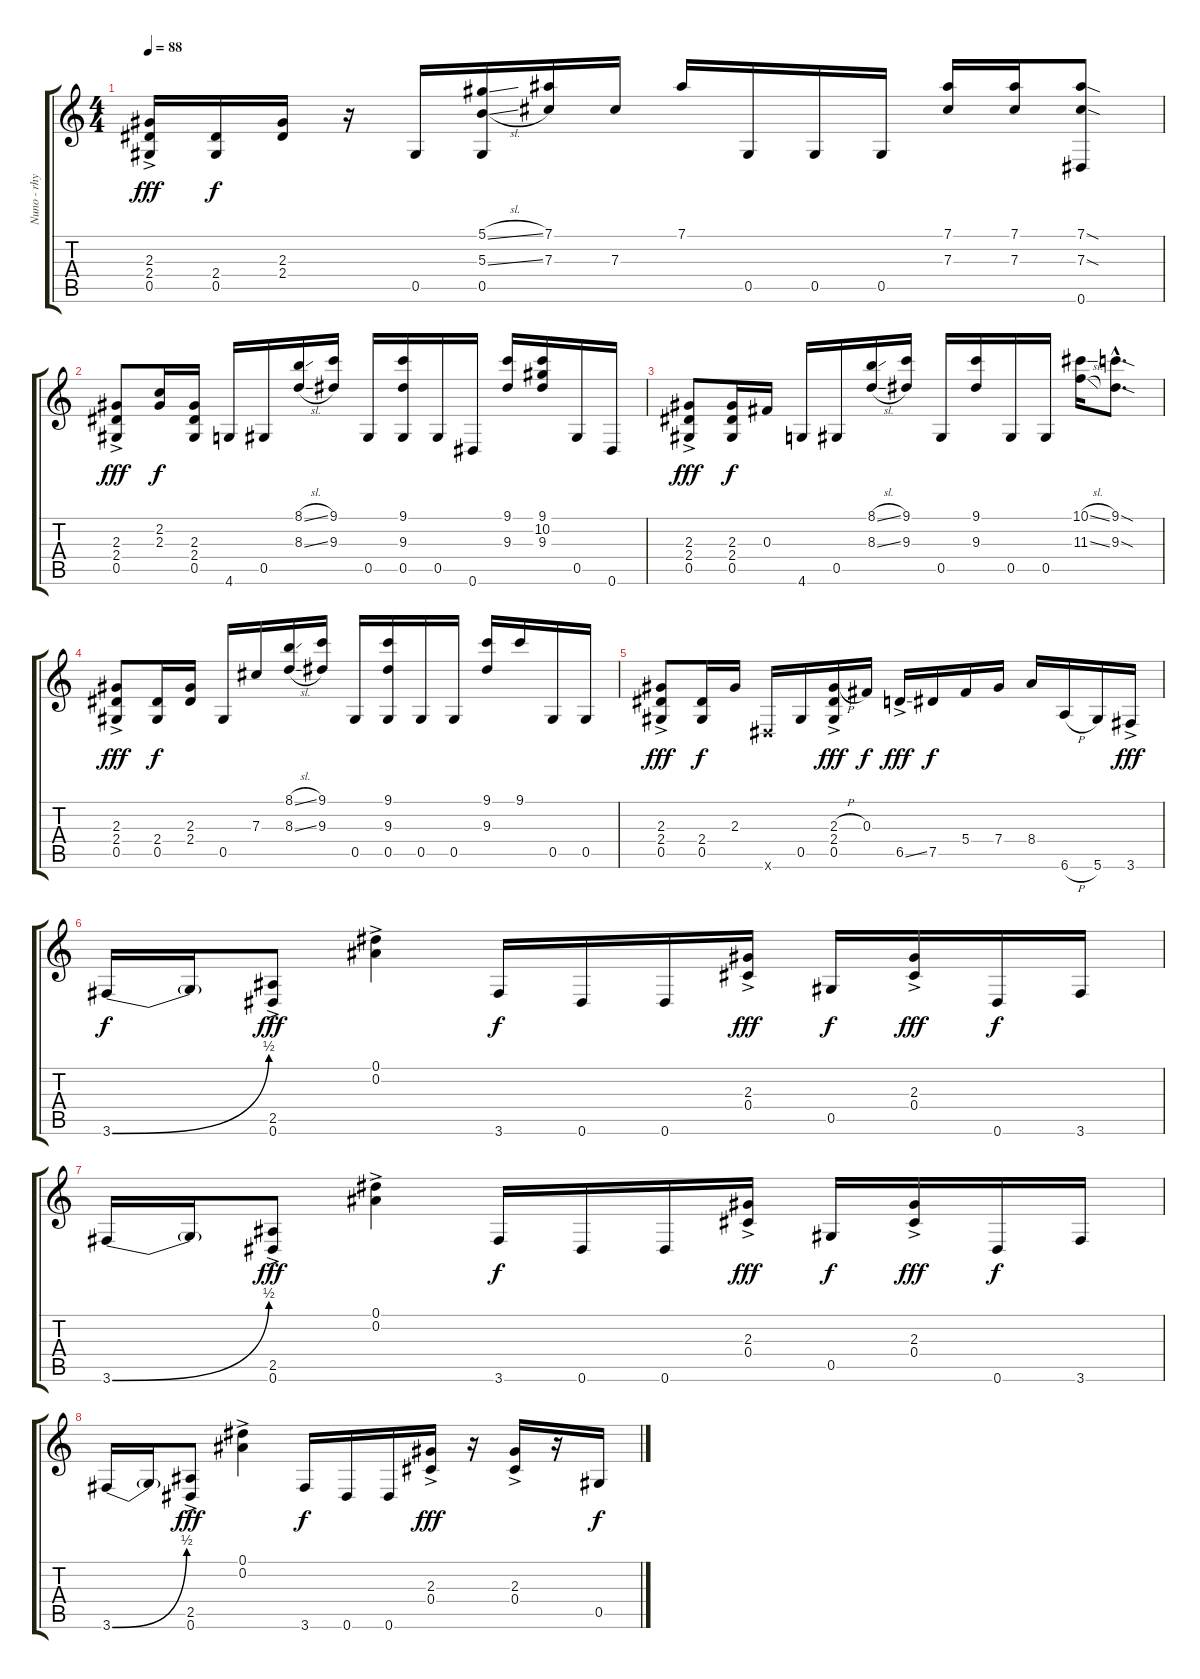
\track ("Nuno - rhythm" "Nuno - rhy") {instrument distortionguitar}
\staff {score tabs}
\tuning (Eb4 Bb3 Gb3 Db3 Ab2 Eb2) {hide}
\ts (4 4)
\tempo 88
\clef g2
\ks c
(2.3{ac} 2.4{ac} 0.5{ac}).16{dy fff} (2.4 0.5).16{dy f} (2.3 2.4).16 r.16 0.5.16 (5.1{sl} 5.3{sl} 0.5).16 (7.1 7.3).16 7.3.16 7.1.16 0.5.16 0.5.16 0.5.16 (7.1 7.3).16 (7.1 7.3).16 (7.1{sod} 7.3{sod} 0.6).8 |
(2.3{ac} 2.4{ac} 0.5{ac}).8{dy fff} (2.2 2.3).16{dy f} (2.3 2.4 0.5).16 4.6.16 0.5.16 (8.1{sl} 8.3{sl}).16 (9.1 9.3).16 0.5.16 (9.1 9.3 0.5).16 0.5.16 0.6.16 (9.1 9.3).16 (9.1 10.2 9.3).16 0.5.16 0.6.16 |
(2.3{ac} 2.4{ac} 0.5{ac}).8{dy fff} (2.3 2.4 0.5).16{dy f} 0.3.16 4.6.16 0.5.16 (8.1{sl} 8.3{sl}).16 (9.1 9.3).16 0.5.16 (9.1 9.3).16 0.5.16 0.5.16 (10.1{sl} 11.3{sl}).16 (9.1{sod hac} 9.3{sod hac}).8{d} |
(2.3{ac} 2.4{ac} 0.5{ac}).8{dy fff} (2.4 0.5).16{dy f} (2.3 2.4).16 0.5.16 7.3.16 (8.1{sl} 8.3{sl}).16 (9.1 9.3).16 0.5.16 (9.1 9.3 0.5).16 0.5.16 0.5.16 (9.1 9.3).16 9.1.16 0.5.16 0.5.16 |
(2.3{ac} 2.4{ac} 0.5{ac}).8{dy fff} (2.4 0.5).16{dy f} 2.3.16 0.6{x}.16 0.5.16 (2.3{h ac} 2.4{ac} 0.5{ac}).16{dy fff} 0.3.16{dy f} 6.5{ss ac}.16{dy fff} 7.5.16{dy f} 5.4.16 7.4.16 8.4.16 6.6{h}.16 5.6.16 3.6{ac}.16{dy fff} |
3.6{be (bend 0 0 60 2)}.16{dy f} 3.6{t}.16 (2.5{ac} 0.6{ac}).8{dy fff} (0.1{ac} 0.2{ac}).4 3.6.16{dy f} 0.6.16 0.6.16 (2.3{ac} 0.4{ac}).16{dy fff} 0.5.16{dy f} (2.3{ac} 0.4{ac}).16{dy fff} 0.6.16{dy f} 3.6.16 |
3.6{be (bend 0 0 60 2)}.16 3.6{t}.16 (2.5{ac} 0.6{ac}).8{dy fff} (0.1{ac} 0.2{ac}).4 3.6.16{dy f} 0.6.16 0.6.16 (2.3{ac} 0.4{ac}).16{dy fff} 0.5.16{dy f} (2.3{ac} 0.4{ac}).16{dy fff} 0.6.16{dy f} 3.6.16 |
3.6{be (bend 0 0 60 2)}.16 3.6{t}.16 (2.5{ac} 0.6{ac}).8{dy fff} (0.1{ac} 0.2{ac}).4 3.6.16{dy f} 0.6.16 0.6.16 (2.3{ac} 0.4{ac}).16{dy fff} r.16 (2.3{ac} 0.4{ac}).16 r.16 0.5.16{dy f}
